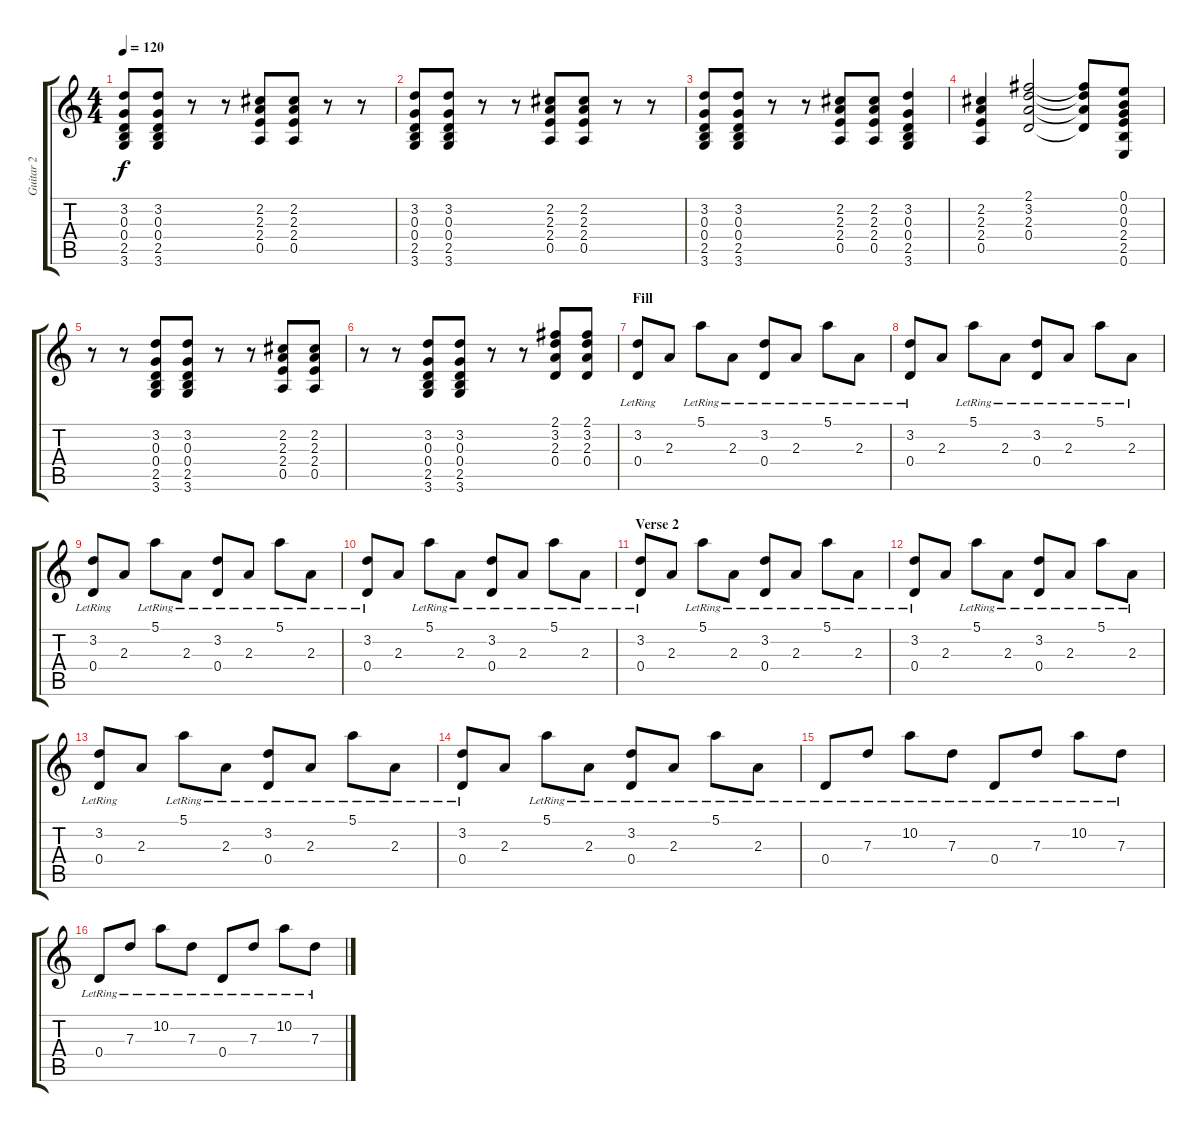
\track ("Guitar 2" "Guitar 2") {instrument electricguitarjazz}
\staff {score tabs}
\tuning (E4 B3 G3 D3 A2 E2) {hide}
\ts (4 4)
\tempo 120
\clef g2
\ks c
(3.2 0.3 0.4 2.5 3.6).8{dy f} (3.2 0.3 0.4 2.5 3.6).8 r.8 r.8 (2.2 2.3 2.4 0.5).8 (2.2 2.3 2.4 0.5).8 r.8 r.8 |
(3.2 0.3 0.4 2.5 3.6).8 (3.2 0.3 0.4 2.5 3.6).8 r.8 r.8 (2.2 2.3 2.4 0.5).8 (2.2 2.3 2.4 0.5).8 r.8 r.8 |
(3.2 0.3 0.4 2.5 3.6).8 (3.2 0.3 0.4 2.5 3.6).8 r.8 r.8 (2.2 2.3 2.4 0.5).8 (2.2 2.3 2.4 0.5).8 (3.2 0.3 0.4 2.5 3.6).4 |
(2.2 2.3 2.4 0.5).4 (2.1 3.2 2.3 0.4).2 (2.1{t} 3.2{t} 2.3{t} 0.4{t}).8 (0.1 0.2 0.3 2.4 2.5 0.6).8 |
r.8 r.8 (3.2 0.3 0.4 2.5 3.6).8 (3.2 0.3 0.4 2.5 3.6).8 r.8 r.8 (2.2 2.3 2.4 0.5).8 (2.2 2.3 2.4 0.5).8 |
r.8 r.8 (3.2 0.3 0.4 2.5 3.6).8 (3.2 0.3 0.4 2.5 3.6).8 r.8 r.8 (2.1 3.2 2.3 0.4).8 (2.1 3.2 2.3 0.4).8 |
\section ("" "Fill")
(3.2{lr} 0.4{lr}).8 2.3.8 5.1{lr}.8 2.3{lr}.8 (3.2{lr} 0.4).8 2.3{lr}.8 5.1{lr}.8 2.3{lr}.8 |
(3.2{lr} 0.4{lr}).8 2.3.8 5.1{lr}.8 2.3{lr}.8 (3.2{lr} 0.4).8 2.3{lr}.8 5.1{lr}.8 2.3{lr}.8 |
(3.2{lr} 0.4{lr}).8 2.3.8 5.1{lr}.8 2.3{lr}.8 (3.2{lr} 0.4).8 2.3{lr}.8 5.1{lr}.8 2.3{lr}.8 |
(3.2{lr} 0.4{lr}).8 2.3.8 5.1{lr}.8 2.3{lr}.8 (3.2{lr} 0.4).8 2.3{lr}.8 5.1{lr}.8 2.3{lr}.8 |
\section ("" "Verse 2")
(3.2{lr} 0.4{lr}).8 2.3.8 5.1{lr}.8 2.3{lr}.8 (3.2{lr} 0.4).8 2.3{lr}.8 5.1{lr}.8 2.3{lr}.8 |
(3.2{lr} 0.4{lr}).8 2.3.8 5.1{lr}.8 2.3{lr}.8 (3.2{lr} 0.4).8 2.3{lr}.8 5.1{lr}.8 2.3{lr}.8 |
(3.2{lr} 0.4{lr}).8 2.3.8 5.1{lr}.8 2.3{lr}.8 (3.2{lr} 0.4).8 2.3{lr}.8 5.1{lr}.8 2.3{lr}.8 |
(3.2{lr} 0.4{lr}).8 2.3.8 5.1{lr}.8 2.3{lr}.8 (3.2{lr} 0.4).8 2.3{lr}.8 5.1{lr}.8 2.3{lr}.8 |
0.4{lr}.8 7.3{lr}.8 10.2{lr}.8 7.3{lr}.8 0.4{lr}.8 7.3{lr}.8 10.2{lr}.8 7.3{lr}.8 |
0.4{lr}.8 7.3{lr}.8 10.2{lr}.8 7.3{lr}.8 0.4{lr}.8 7.3{lr}.8 10.2{lr}.8 7.3{lr}.8
